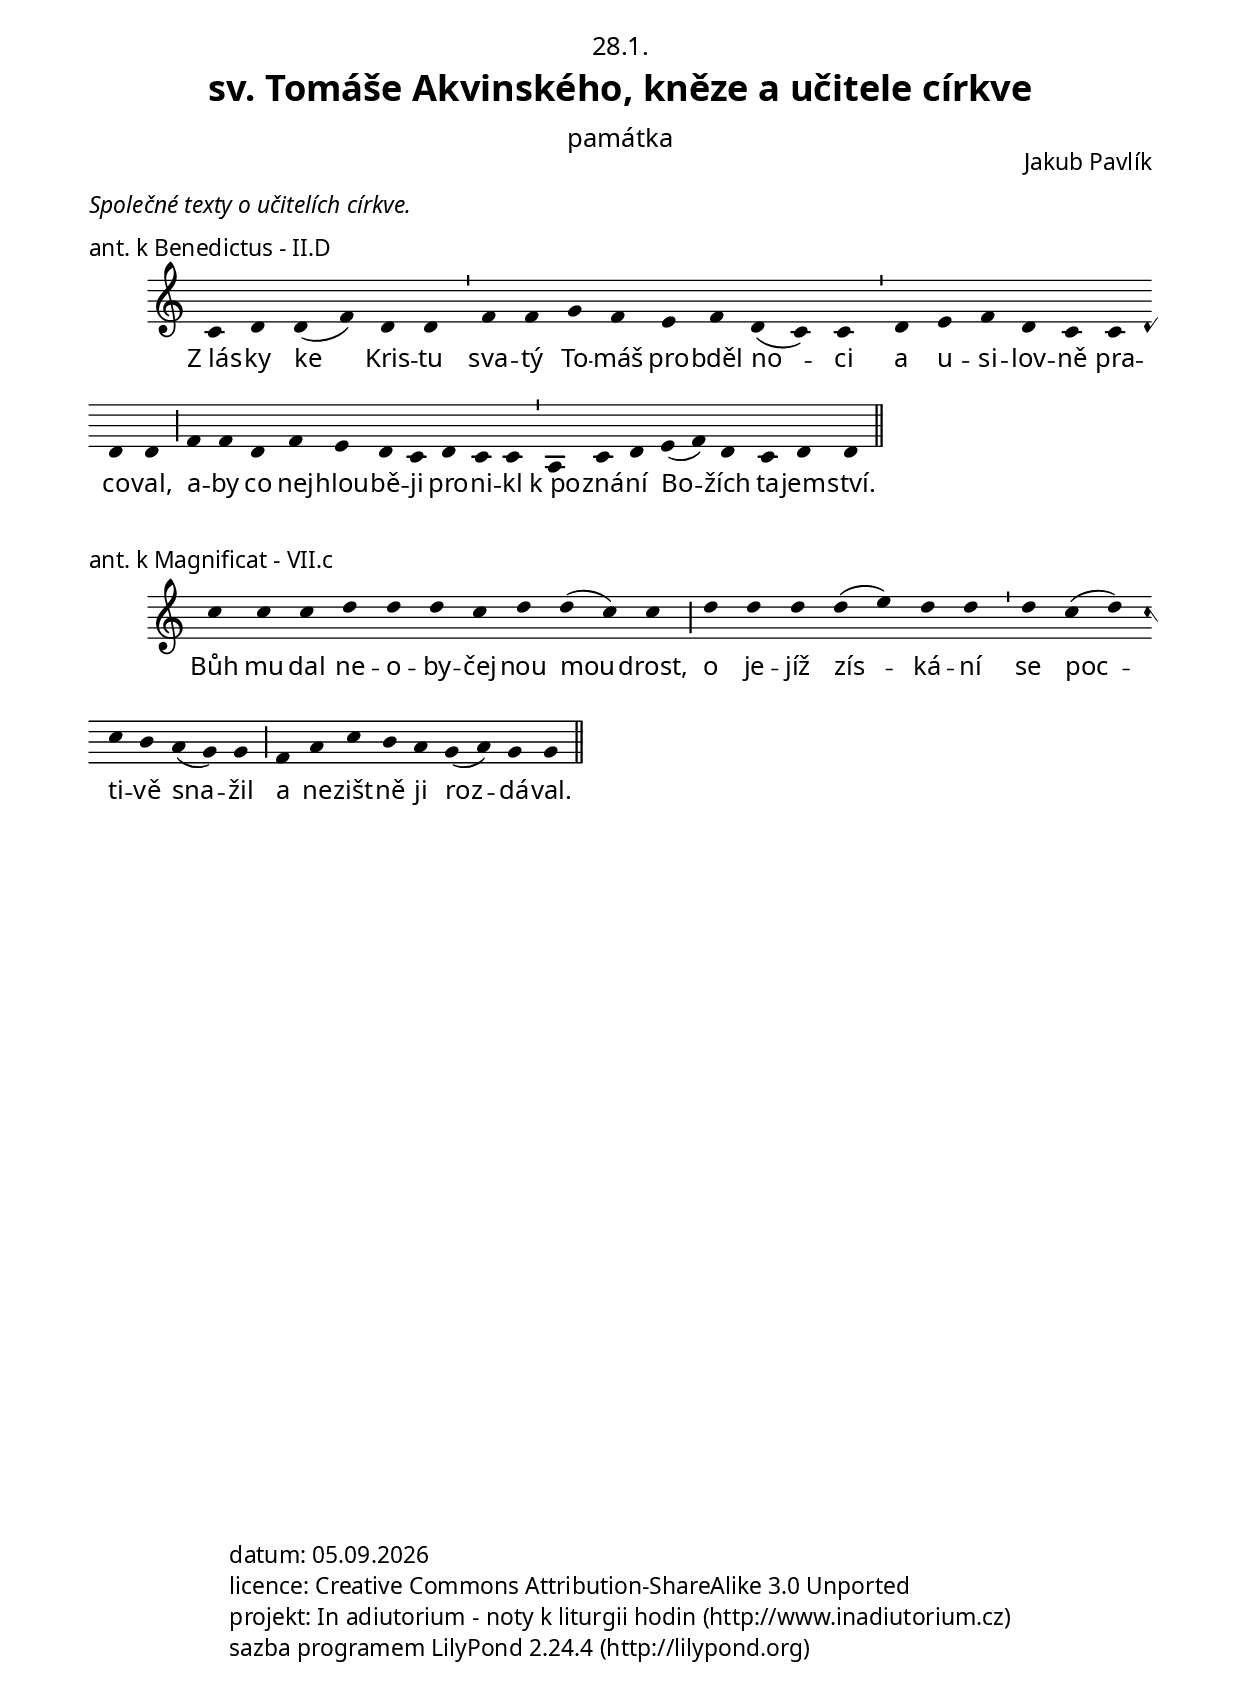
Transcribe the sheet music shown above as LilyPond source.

\version "2.17.24"

\include "../spolecne.ly"

\header {
  title = \markup\titleSvatek
            "sv. Tomáše Akvinského, kněze a učitele církve"
            památka
            28.1.
  composer = "Jakub Pavlík"
}

\markup\communia #'(#:ucitel)

\score {
  \relative c' {
    \choralniRezim
    c4 d d( f) d d \barMin
    f f g f e f d( c) c \barMin
    d e f d c c d d \barMaior
    f f d f e d c d c c \barMin
    a c d e( f) d c d d \barFinalis
  }
  \addlyrics {
    Z_lás -- ky ke Kris -- tu
    sva -- tý To -- máš pro -- bděl no -- ci
    a u -- si -- lov -- ně pra -- co -- val,
    a -- by co nej -- hlou -- bě -- ji pro -- ni -- kl
    k_po -- zná -- ní Bo -- žích ta -- jem -- ství.
  }
  \header {
    quid = "ant. k Benedictus"
    modus = "II"
    differentia = "D"
    psalmus = ""
    id = "aben"
    piece = \markup {\sestavTitulekBezZalmu}
  }
}

\score {
  \relative c'' {
    \choralniRezim
    c4 c c d d d c d d( c) c \barMaior
    d d d d( e) d d \barMin d c( d) c b a( g) g \barMaior
    f a c b a g( a) g g \barFinalis
  }
  \addlyrics {
    Bůh mu dal ne -- o -- by -- čej -- nou mou -- drost,
    o je -- jíž zís -- ká -- ní se poc -- ti -- vě sna -- žil
    a ne -- zišt -- ně ji roz -- dá -- val.
  }
  \header {
    quid = "ant. k Magnificat"
    modus = "VII"
    differentia = "c"
    psalmus = ""
    id = "amag"
    piece = \markup {\sestavTitulekBezZalmu}
  }
}